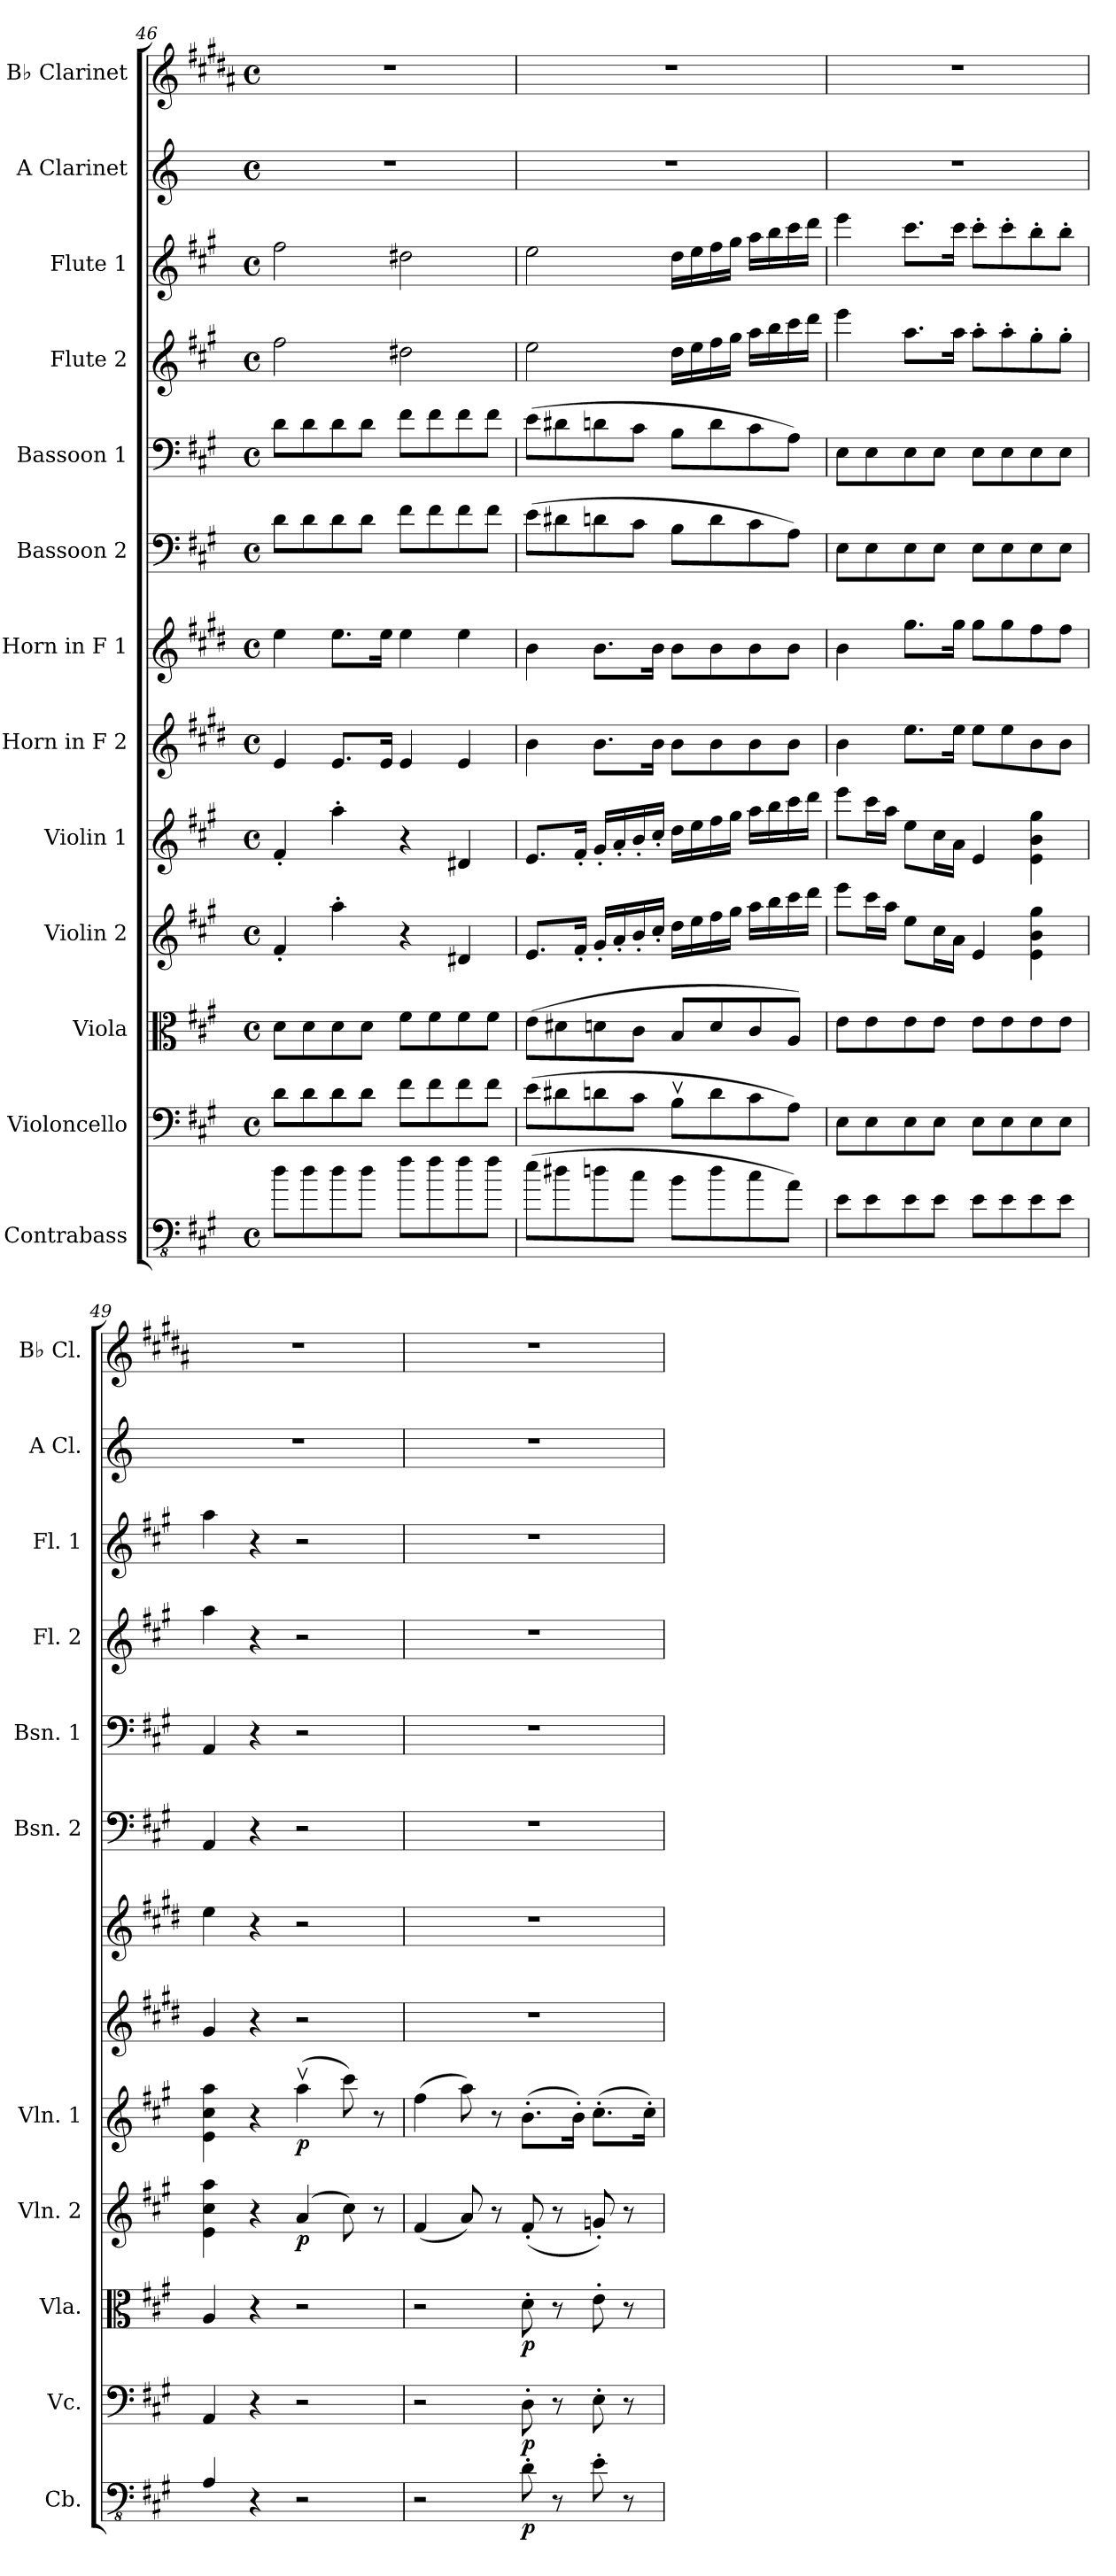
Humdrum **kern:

**kern	**dynam	**kern	**dynam	**kern	**dynam	**kern	**dynam	**kern	**dynam	**kern	**kern	**kern	**kern	**kern	**kern	**kern	**kern
*part13	*part13	*part12	*part12	*part11	*part11	*part10	*part10	*part9	*part9	*part8	*part7	*part6	*part5	*part4	*part3	*part2	*part1
*staff13	*staff13	*staff12	*staff12	*staff11	*staff11	*staff10	*staff10	*staff9	*staff9	*staff8	*staff7	*staff6	*staff5	*staff4	*staff3	*staff2	*staff1
*I"Contrabass	*	*I"Violoncello	*	*I"Viola	*	*I"Violin 2	*	*I"Violin 1	*	*I"Horn in F 2	*I"Horn in F 1	*I"Bassoon 2	*I"Bassoon 1	*I"Flute 2	*I"Flute 1	*I"A Clarinet	*I"B♭ Clarinet
*I'Cb.	*	*I'Vc.	*	*I'Vla.	*	*I'Vln. 2	*	*I'Vln. 1	*	*	*	*I'Bsn. 2	*I'Bsn. 1	*I'Fl. 2	*I'Fl. 1	*I'A Cl.	*I'B♭ Cl.
*clefFv4	*	*clefF4	*	*clefC3	*	*clefG2	*	*clefG2	*	*clefG2	*clefG2	*clefF4	*clefF4	*clefG2	*clefG2	*clefG2	*clefG2
*ITrd7c12	*	*	*	*	*	*	*	*	*	*ITrd4c7	*ITrd4c7	*	*	*	*	*ITrd2c3	*ITrd1c2
*k[f#c#g#]	*	*k[f#c#g#]	*	*k[f#c#g#]	*	*k[f#c#g#]	*	*k[f#c#g#]	*	*k[f#c#g#]	*k[f#c#g#]	*k[f#c#g#]	*k[f#c#g#]	*k[f#c#g#]	*k[f#c#g#]	*k[f#c#g#]	*k[f#c#g#]
*M4/4	*	*M4/4	*	*M4/4	*	*M4/4	*	*M4/4	*	*M4/4	*M4/4	*M4/4	*M4/4	*M4/4	*M4/4	*M4/4	*M4/4
*met(c)	*	*met(c)	*	*met(c)	*	*met(c)	*	*met(c)	*	*met(c)	*met(c)	*met(c)	*met(c)	*met(c)	*met(c)	*met(c)	*met(c)
=46	=46	=46	=46	=46	=46	=46	=46	=46	=46	=46	=46	=46	=46	=46	=46	=46	=46
8D\L	.	8d\L	.	8d\L	.	4f#'/	.	4f#'/	.	4A/	4a\	8d\L	8d\L	2ff#\	2ff#\	1r	1r
8D\	.	8d\	.	8d\	.	.	.	.	.	.	.	8d\	8d\	.	.	.	.
8D\	.	8d\	.	8d\	.	4aa'\	.	4aa'\	.	8.A/L	8.a\L	8d\	8d\	.	.	.	.
8D\J	.	8d\J	.	8d\J	.	.	.	.	.	.	.	8d\J	8d\J	.	.	.	.
.	.	.	.	.	.	.	.	.	.	16A/Jk	16a\Jk	.	.	.	.	.	.
8F#\L	.	8f#\L	.	8f#\L	.	4r	.	4r	.	4A/	4a\	8f#\L	8f#\L	2dd#X\	2dd#X\	.	.
8F#\	.	8f#\	.	8f#\	.	.	.	.	.	.	.	8f#\	8f#\	.	.	.	.
8F#\	.	8f#\	.	8f#\	.	4d#X/	.	4d#X/	.	4A/	4a\	8f#\	8f#\	.	.	.	.
8F#\J	.	8f#\J	.	8f#\J	.	.	.	.	.	.	.	8f#\J	8f#\J	.	.	.	.
=47	=47	=47	=47	=47	=47	=47	=47	=47	=47	=47	=47	=47	=47	=47	=47	=47	=47
(>8E\L	.	(>8e\L	.	(>8e\L	.	8.e/L	.	8.e/L	.	4e\	4e\	(>8e\L	(>8e\L	2ee\	2ee\	1r	1r
8D#X\	.	8d#X\	.	8d#X\	.	.	.	.	.	.	.	8d#X\	8d#X\	.	.	.	.
.	.	.	.	.	.	16f#'/Jk	.	16f#'/Jk	.	.	.	.	.	.	.	.	.
8Dn\	.	8dn\	.	8dn\	.	16g#'/LL	.	16g#'/LL	.	8.e\L	8.e\L	8dn\	8dn\	.	.	.	.
.	.	.	.	.	.	16a'/	.	16a'/	.	.	.	.	.	.	.	.	.
8C#\J	.	8c#\J	.	8c#\J	.	16b'/	.	16b'/	.	.	.	8c#\J	8c#\J	.	.	.	.
.	.	.	.	.	.	16cc#'/JJ	.	16cc#'/JJ	.	16e\Jk	16e\Jk	.	.	.	.	.	.
8BB\L	.	8Bv\L	.	8B/L	.	16dd\LL	.	16dd\LL	.	8e\L	8e\L	8B\L	8B\L	16dd\LL	16dd\LL	.	.
.	.	.	.	.	.	16ee\	.	16ee\	.	.	.	.	.	16ee\	16ee\	.	.
8D\	.	8d\	.	8d/	.	16ff#\	.	16ff#\	.	8e\	8e\	8d\	8d\	16ff#\	16ff#\	.	.
.	.	.	.	.	.	16gg#\JJ	.	16gg#\JJ	.	.	.	.	.	16gg#\JJ	16gg#\JJ	.	.
8C#\	.	8c#\	.	8c#/	.	16aa\LL	.	16aa\LL	.	8e\	8e\	8c#\	8c#\	16aa\LL	16aa\LL	.	.
.	.	.	.	.	.	16bb\	.	16bb\	.	.	.	.	.	16bb\	16bb\	.	.
8AA\J)	.	8A\J)	.	8A/J)	.	16ccc#\	.	16ccc#\	.	8e\J	8e\J	8A\J)	8A\J)	16ccc#\	16ccc#\	.	.
.	.	.	.	.	.	16ddd\JJ	.	16ddd\JJ	.	.	.	.	.	16ddd\JJ	16ddd\JJ	.	.
!!LO:PB:g=z
=48	=48	=48	=48	=48	=48	=48	=48	=48	=48	=48	=48	=48	=48	=48	=48	=48	=48
8EE\L	.	8E\L	.	8e\L	.	8eee\L	.	8eee\L	.	4e\	4e\	8E\L	8E\L	4eee\	4eee\	1r	1r
8EE\	.	8E\	.	8e\	.	16ccc#\L	.	16ccc#\L	.	.	.	8E\	8E\	.	.	.	.
.	.	.	.	.	.	16aa\JJ	.	16aa\JJ	.	.	.	.	.	.	.	.	.
8EE\	.	8E\	.	8e\	.	8ee\L	.	8ee\L	.	8.a\L	8.cc#\L	8E\	8E\	8.aa\L	8.ccc#\L	.	.
8EE\J	.	8E\J	.	8e\J	.	16cc#\L	.	16cc#\L	.	.	.	8E\J	8E\J	.	.	.	.
.	.	.	.	.	.	16a\JJ	.	16a\JJ	.	16a\Jk	16cc#\Jk	.	.	16aa\Jk	16ccc#\Jk	.	.
8EE\L	.	8E\L	.	8e\L	.	4e/	.	4e/	.	8a\L	8cc#\L	8E\L	8E\L	8aa'\L	8ccc#'\L	.	.
8EE\	.	8E\	.	8e\	.	.	.	.	.	8a\	8cc#\	8E\	8E\	8aa'\	8ccc#'\	.	.
8EE\	.	8E\	.	8e\	.	4e\ 4b\ 4gg#\	.	4e\ 4b\ 4gg#\	.	8e\	8b\	8E\	8E\	8gg#'\	8bb'\	.	.
8EE\J	.	8E\J	.	8e\J	.	.	.	.	.	8e\J	8b\J	8E\J	8E\J	8gg#'\J	8bb'\J	.	.
=49	=49	=49	=49	=49	=49	=49	=49	=49	=49	=49	=49	=49	=49	=49	=49	=49	=49
4AAA/	.	4AA/	.	4A/	.	4e\ 4cc#\ 4aa\	.	4e\ 4cc#\ 4aa\	.	4c#/	4a\	4AA/	4AA/	4aa\	4aa\	1r	1r
4r	.	4r	.	4r	.	4r	.	4r	.	4r	4r	4r	4r	4r	4r	.	.
!	!	!	!	!	!	!	!LO:DY:b	!	!LO:DY:b	!	!	!	!	!	!	!	!
2r	.	2r	.	2r	.	(>4a/	p	(>4aav\	p	2r	2r	2r	2r	2r	2r	.	.
.	.	.	.	.	.	8cc#\)	.	8ccc#\)	.	.	.	.	.	.	.	.	.
.	.	.	.	.	.	8r	.	8r	.	.	.	.	.	.	.	.	.
=50	=50	=50	=50	=50	=50	=50	=50	=50	=50	=50	=50	=50	=50	=50	=50	=50	=50
2r	.	2r	.	2r	.	(<4f#/	.	(>4ff#\	.	1r	1r	1r	1r	1r	1r	1r	1r
.	.	.	.	.	.	8a/)	.	8aa\)	.	.	.	.	.	.	.	.	.
.	.	.	.	.	.	8r	.	8r	.	.	.	.	.	.	.	.	.
!	!LO:DY:b	!	!LO:DY:b	!	!LO:DY:b	!	!	!	!	!	!	!	!	!	!	!	!
8DD'\	p	8D'\	p	8d'\	p	(<8f#'/	.	(>8.b'\L	.	.	.	.	.	.	.	.	.
8r	.	8r	.	8r	.	8r	.	.	.	.	.	.	.	.	.	.	.
.	.	.	.	.	.	.	.	16b'\Jk)	.	.	.	.	.	.	.	.	.
8EE'\	.	8E'\	.	8e'\	.	8gn'/)	.	(>8.cc#'\L	.	.	.	.	.	.	.	.	.
8r	.	8r	.	8r	.	8r	.	.	.	.	.	.	.	.	.	.	.
.	.	.	.	.	.	.	.	16cc#'\Jk)	.	.	.	.	.	.	.	.	.
=	=	=	=	=	=	=	=	=	=	=	=	=	=	=	=	=	=
*-	*-	*-	*-	*-	*-	*-	*-	*-	*-	*-	*-	*-	*-	*-	*-	*-	*-
